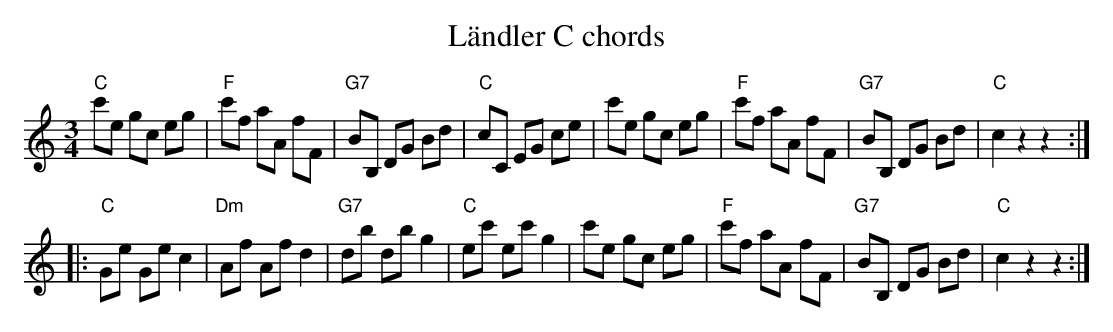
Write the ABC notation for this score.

X:1
T: Ländler C chords
M:3/4
L:1/8
K:C %%MIDI gchordon
"C"c'e gc eg | "F"c'f aA fF | "G7"BB, DG Bd | "C"cC EG ce | c'e gc eg | "F"c'f aA fF | "G7"BB, DG Bd | "C"c2z2z2 :|
|: "C"Ge Ge c2 | "Dm"Af Af d2 | "G7"db db g2 | "C"ec' ec' g2 | c'e gc eg | "F"c'f aA fF | "G7"BB, DG Bd | "C"c2z2z2 :|
